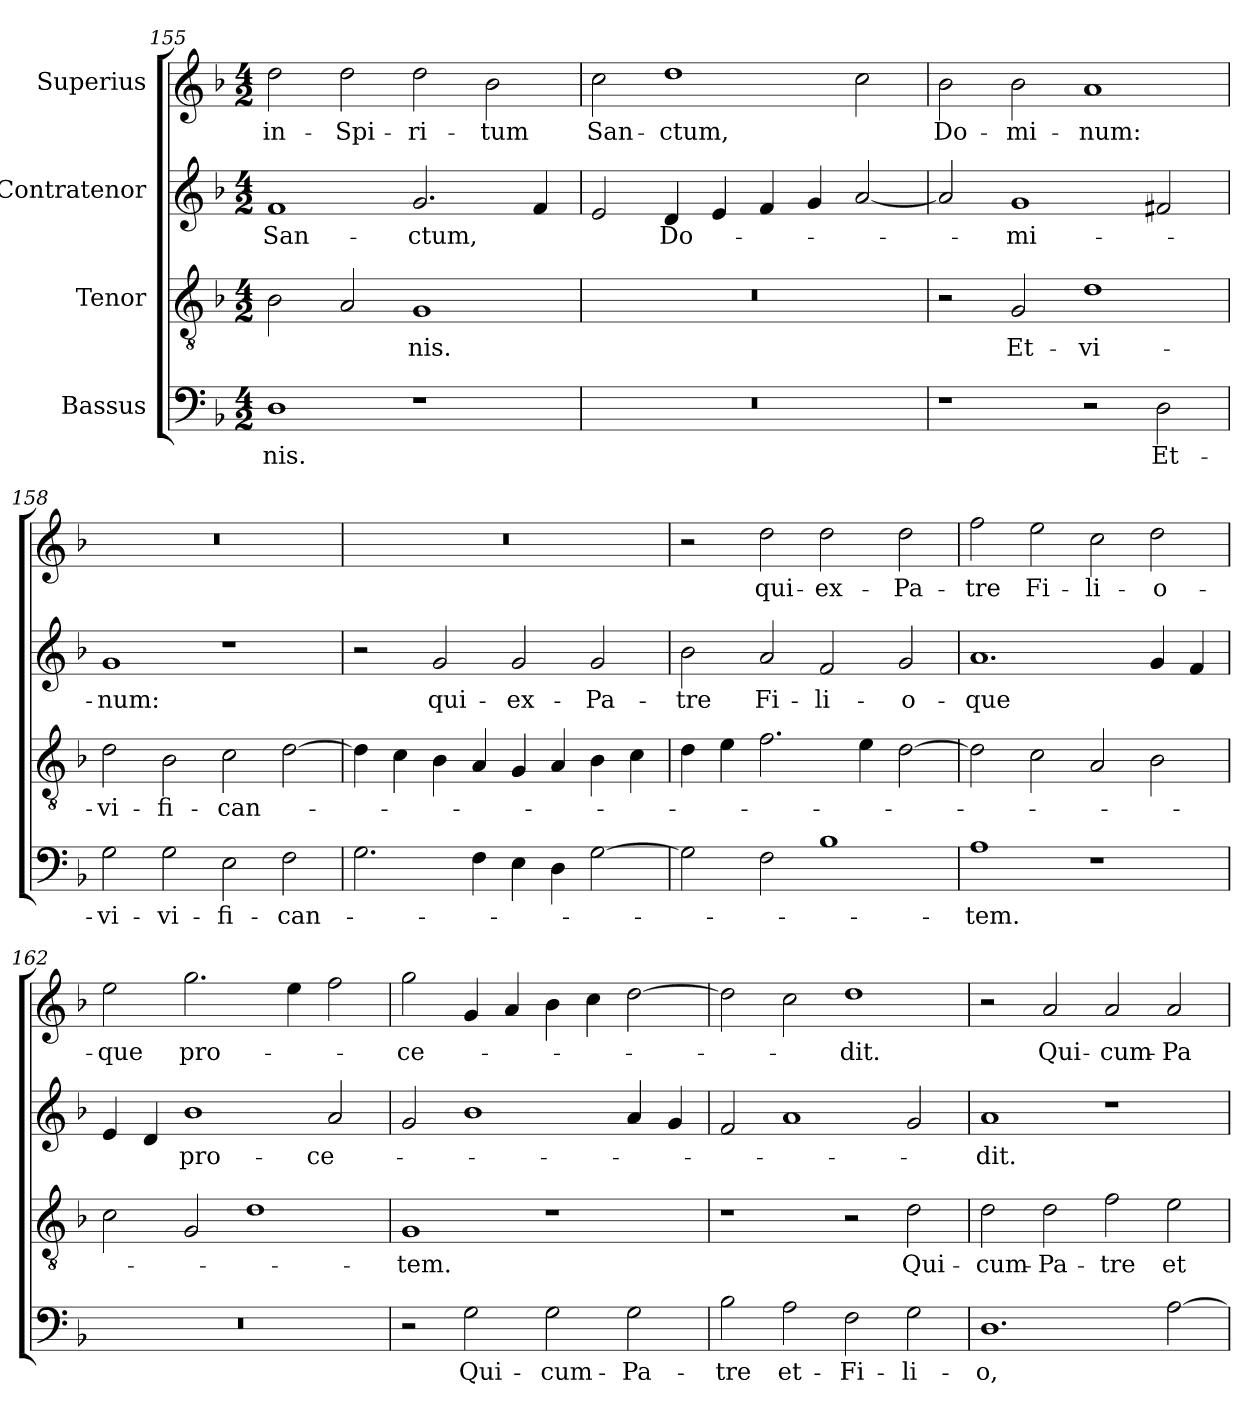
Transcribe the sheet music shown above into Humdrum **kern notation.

**kern	**text	**kern	**text	**kern	**text	**kern	**text
*part4	*part4	*part3	*part3	*part2	*part2	*part1	*part1
*staff4	*staff4	*staff3	*staff3	*staff2	*staff2	*staff1	*staff1
*I"Bassus	*	*I"Tenor	*	*I"Contratenor	*	*I"Superius	*
*clefF4	*	*clefGv2	*	*clefG2	*	*clefG2	*
*k[b-]	*	*k[b-]	*	*k[b-]	*	*k[b-]	*
*M4/2	*	*M4/2	*	*M4/2	*	*M4/2	*
=155	=155	=155	=155	=155	=155	=155	=155
1D\	-nis.	2B-\	.	1f/	San-	2dd\	in-
.	.	2A/	.	.	.	2dd\	Spi-
1r	.	1G/	-nis.	2.g/	-ctum,	2dd\	-ri-
.	.	.	.	.	.	2b-\	-tum
.	.	.	.	4f/	.	.	.
=156	=156	=156	=156	=156	=156	=156	=156
0r	.	0r	.	2e/	.	2cc\	San-
.	.	.	.	4d/	Do-	1dd\	-ctum,
.	.	.	.	4e/	.	.	.
.	.	.	.	4f/	.	.	.
.	.	.	.	4g/	.	.	.
.	.	.	.	[2a/	.	2cc\	.
=157	=157	=157	=157	=157	=157	=157	=157
1r	.	2r	.	2a/]	.	2b-\	Do-
.	.	2G/	Et-	1g/	-mi-	2b-\	-mi-
2r	.	1d\	vi-	.	.	1a/	-num:
2D\	Et-	.	.	2f#X/	.	.	.
=158	=158	=158	=158	=158	=158	=158	=158
2G\	vi-	2d\	-vi-	1g/	-num:	0r	.
2G\	-vi-	2B-\	-fi-	.	.	.	.
2E\	-fi-	2c\	-can-	1r	.	.	.
2F\	-can-	[2d\	.	.	.	.	.
=159	=159	=159	=159	=159	=159	=159	=159
2.G\	.	4d\]	.	2r	.	0r	.
.	.	4c\	.	.	.	.	.
.	.	4B-\	.	2g/	qui-	.	.
4F\	.	4A/	.	.	.	.	.
4E\	.	4G/	.	2g/	ex-	.	.
4D\	.	4A/	.	.	.	.	.
[2G\	.	4B-\	.	2g/	Pa-	.	.
.	.	4c\	.	.	.	.	.
=160	=160	=160	=160	=160	=160	=160	=160
2G\]	.	4d\	.	2b-\	-tre	2r	.
.	.	4e\	.	.	.	.	.
2F\	.	2.f\	.	2a/	Fi-	2dd\	qui-
1B-\	.	.	.	2f/	-li-	2dd\	ex-
.	.	4e\	.	.	.	.	.
.	.	[2d\	.	2g/	-o-	2dd\	Pa-
=161	=161	=161	=161	=161	=161	=161	=161
1A\	-tem.	2d\]	.	1.a/	-que	2ff\	-tre
.	.	2c\	.	.	.	2ee\	Fi-
1r	.	2A/	.	.	.	2cc\	-li-
.	.	2B-\	.	4g/	.	2dd\	-o-
.	.	.	.	4f/	.	.	.
=162	=162	=162	=162	=162	=162	=162	=162
0r	.	2c\	.	4e/	.	2ee\	-que
.	.	.	.	4d/	.	.	.
.	.	2G/	.	1b-\	pro-	2.gg\	pro-
.	.	1d\	.	.	.	.	.
.	.	.	.	.	.	4ee\	.
.	.	.	.	2a/	-ce-	2ff\	.
=163	=163	=163	=163	=163	=163	=163	=163
2r	.	1G/	-tem.	2g/	.	2gg\	-ce-
2G\	Qui-	.	.	1b-\	.	4g/	.
.	.	.	.	.	.	4a/	.
2G\	cum-	1r	.	.	.	4b-\	.
.	.	.	.	.	.	4cc\	.
2G\	Pa-	.	.	4a/	.	[2dd\	.
.	.	.	.	4g/	.	.	.
=164	=164	=164	=164	=164	=164	=164	=164
2B-\	-tre	1r	.	2f/	.	2dd\]	.
2A\	et-	.	.	1a/	.	2cc\	.
2F\	Fi-	2r	.	.	.	1dd\	-dit.
2G\	-li-	2d\	Qui-	2g/	.	.	.
=165	=165	=165	=165	=165	=165	=165	=165
1.D\	-o,	2d\	cum-	1a/	-dit.	2r	.
.	.	2d\	Pa-	.	.	2a/	Qui-
.	.	2f\	-tre	1r	.	2a/	cum-
[2A\	.	2e\	et-	.	.	2a/	Pa-
=	=	=	=	=	=	=	=
*-	*-	*-	*-	*-	*-	*-	*-
